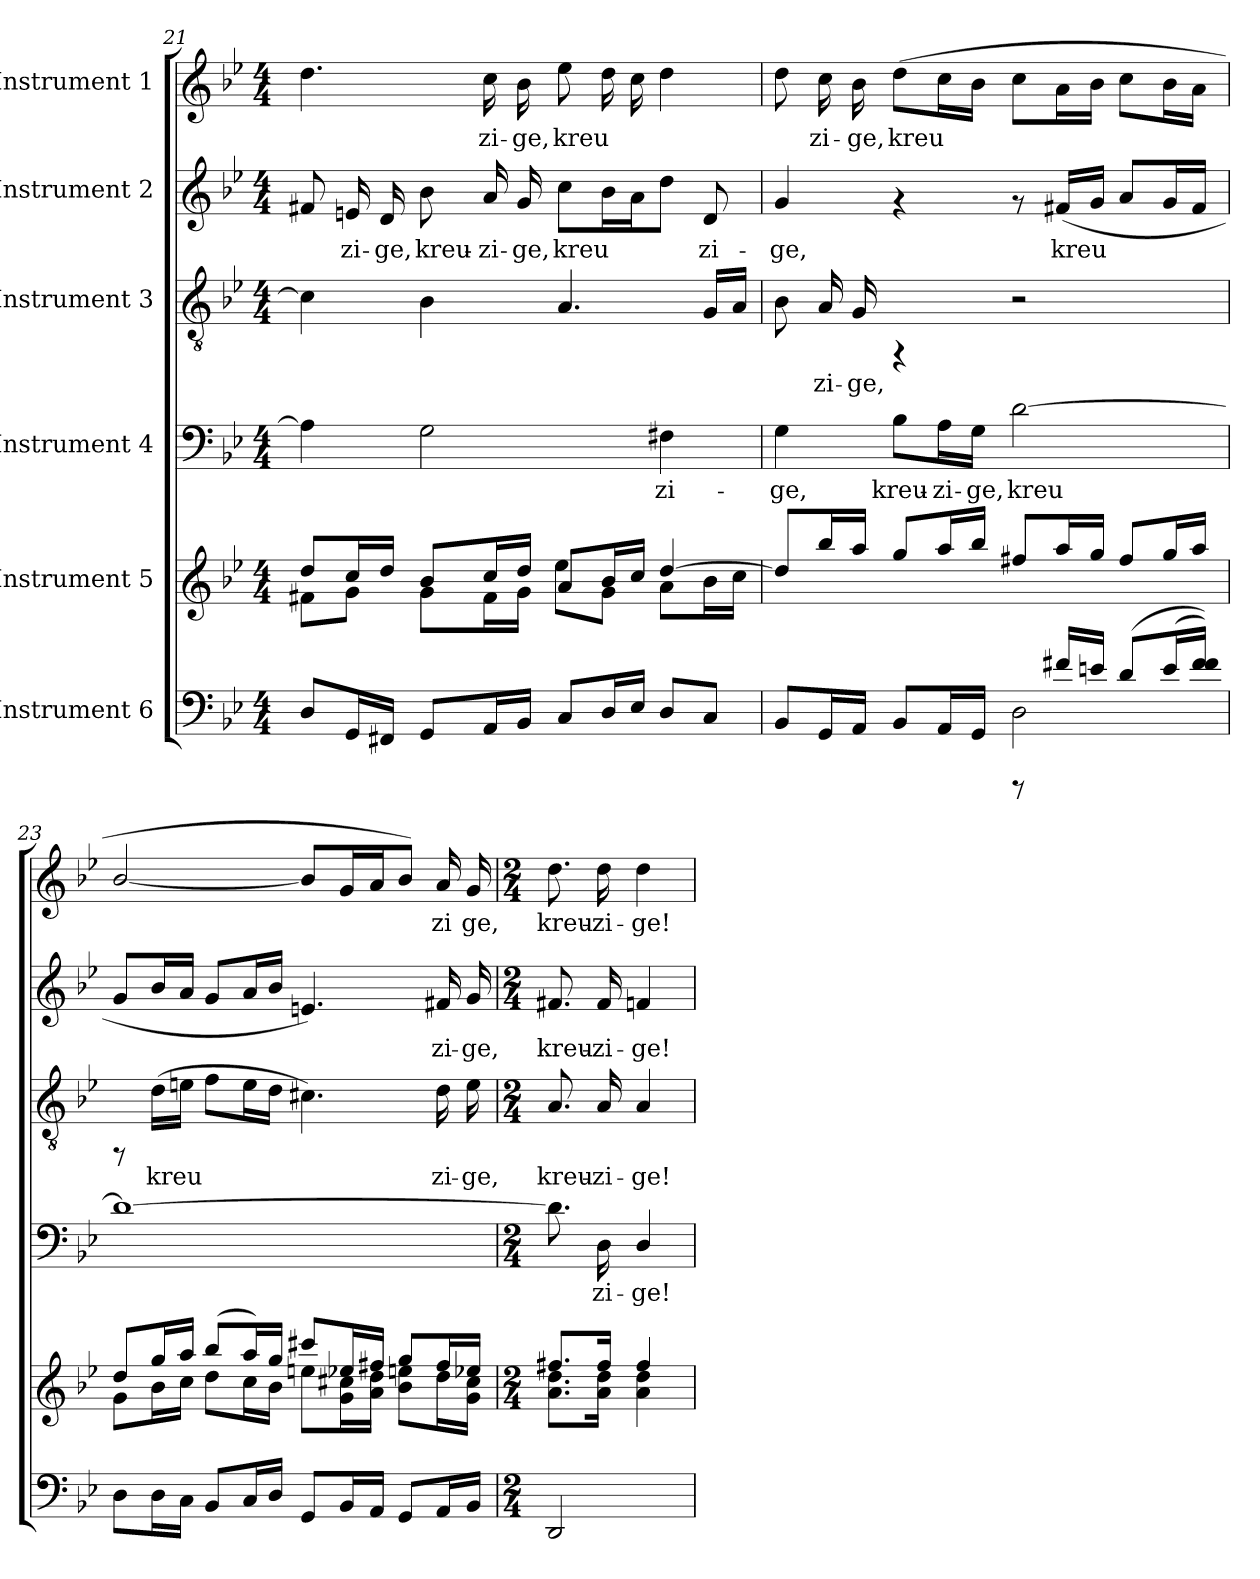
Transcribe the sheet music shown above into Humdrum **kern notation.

**kern	**kern	**kern	**text	**kern	**text	**kern	**text	**kern	**text
*part6	*part5	*part4	*part4	*part3	*part3	*part2	*part2	*part1	*part1
*staff6	*staff5	*staff4	*staff4	*staff3	*staff3	*staff2	*staff2	*staff1	*staff1
*I"Instrument 6	*I"Instrument 5	*I"Instrument 4	*	*I"Instrument 3	*	*I"Instrument 2	*	*I"Instrument 1	*
*clefF4	*clefG2	*clefF4	*	*clefGv2	*	*clefG2	*	*clefG2	*
*k[b-e-]	*k[b-e-]	*k[b-e-]	*	*k[b-e-]	*	*k[b-e-]	*	*k[b-e-]	*
*B-:	*B-:	*B-:	*	*B-:	*	*B-:	*	*B-:	*
*M4/4	*M4/4	*M4/4	*	*M4/4	*	*M4/4	*	*M4/4	*
=21	=21	=21	=21	=21	=21	=21	=21	=21	=21
*	*^	*	*	*	*	*	*	*	*
!	!	!	!	!LO:LY:b:cj	!	!LO:LY:b:cj	!	!LO:LY:b:cj	!	!LO:LY:b:cj
8D/L	8dd/L	8f#X\L	4A\]	--	4c\]	--	8f#X/	--	4.dd\	--
!	!	!	!	!	!	!	!	!LO:LY:b:cj	!	!
16GG/	16cc/	8g\J	.	.	.	.	16en/	-zi-	.	.
!	!	!	!	!	!	!	!	!LO:LY:b:cj	!	!
16FF#X/J	16dd/J	.	.	.	.	.	16d/	-ge,	.	.
!	!	!	!	!LO:LY:b:cj	!	!LO:LY:b:cj	!	!LO:LY:b:cj	!	!
8GG/L	8b-/L	8g\L	2G\	--	4B-\	--	8b-\	kreu-	.	.
!	!	!	!	!	!	!	!	!LO:LY:b:cj	!	!LO:LY:b:cj
16AA/	16cc/	16f#\	.	.	.	.	16a/	-zi-	16cc\	-zi-
!	!	!	!	!	!	!	!	!LO:LY:b:cj	!	!LO:LY:b:cj
16BB-/J	16dd/J	16g\J	.	.	.	.	16g/	-ge,	16b-\	-ge,
!	!	!	!	!	!	!LO:LY:b:cj	!	!LO:LY:b:cj	!	!LO:LY:b:cj
8C/L	8a/L	8ee-\L	.	.	4.A/	--	8cc\L	kreu-	8ee-\	kreu-
!	!	!	!	!	!	!	!	!LO:LY:b:cj	!	!LO:LY:b:cj
16D/	16b-/	8g\J	.	.	.	.	16b-\	--	16dd\	--
!	!	!	!	!	!	!	!	!LO:LY:b:cj	!	!LO:LY:b:cj
16E-/J	16cc/J	.	.	.	.	.	16a\	--	16cc\	--
!	!	!	!	!LO:LY:b:cj	!	!	!	!LO:LY:b:cj	!	!LO:LY:b:cj
8D/L	[>4dd/	8a\L	4F#X\	-zi-	.	.	8dd\J	--	4dd\	--
!	!	!	!	!	!	!LO:LY:b:cj	!	!LO:LY:b:cj	!	!
8C/J	.	16b-\	.	.	16G/L	--	8d/	-zi-	.	.
!	!	!	!	!	!	!LO:LY:b:cj	!	!	!	!
.	.	16cc\J	.	.	16A/J	--	.	.	.	.
!!LO:PB:g=z
=22	=22	=22	=22	=22	=22	=22	=22	=22	=22	=22
*^	*	*	*	*	*	*	*	*	*	*
!	!	!	!	!	!LO:LY:b:cj	!	!LO:LY:b:cj	!	!LO:LY:b:cj	!	!LO:LY:b:cj
*	*	*v	*v	*	*	*	*	*	*	*	*
8BB-/L	2ryy	8dd/L]	4G\	-ge,	8B-\	--	4g/	-ge,	8dd\	--
!	!	!	!	!	!	!LO:LY:b:cj	!	!	!	!LO:LY:b:cj
16GG/	.	16bb-/	.	.	16A/	-zi-	.	.	16cc\	-zi-
!	!	!	!	!	!	!LO:LY:b:cj	!	!	!	!LO:LY:b:cj
16AA/J	.	16aa/J	.	.	16G/	-ge,	.	.	16b-\	-ge,
!	!	!	!	!LO:LY:b:cj	!	!	!	!	!	!LO:LY:b:cj
8BB-/L	.	8gg/L	8B-\L	kreu-	4rFF	.	4rf	.	(>8dd\L	kreu-
!	!	!	!	!LO:LY:b:cj	!	!	!	!	!	!LO:LY:b:cj
16AA/	.	16aa/	16A\	-zi-	.	.	.	.	16cc\	--
!	!	!	!	!LO:LY:b:cj	!	!	!	!	!	!LO:LY:b:cj
16GG/J	.	16bb-/J	16G\J	-ge,	.	.	.	.	16b-\J	--
!	!	!	!	!LO:LY:b:cj	!	!	!	!	!	!LO:LY:b:cj
8rCCC	2D\	8ff#X/L	[>2d\	kreu-	2r	.	8rf	.	8cc\L	--
!	!	!	!	!	!	!	!	!LO:LY:b:cj	!	!LO:LY:b:cj
16f#X/L	.	16aa/	.	.	.	.	(<16f#X/L	kreu-	16a\	--
!	!	!	!	!	!	!	!	!LO:LY:b:cj	!	!LO:LY:b:cj
16en/J	.	16gg/J	.	.	.	.	16g/J	--	16b-\J	--
!	!	!	!	!	!	!	!	!LO:LY:b:cj	!	!LO:LY:b:cj
(<8d/L	.	8ff#/L	.	.	.	.	8a/L	--	8cc\L	--
!	!	!	!	!	!	!	!	!LO:LY:b:cj	!	!LO:LY:b:cj
(>16e/	.	16gg/	.	.	.	.	16g/	--	16b-\	--
!	!	!	!	!	!	!	!	!LO:LY:b:cj	!	!LO:LY:b:cj
16f#/ 16f#/J))	.	16aa/J	.	.	.	.	16f#/J	--	16a\J	--
*v	*v	*	*	*	*	*	*	*	*	*
=23	=23	=23	=23	=23	=23	=23	=23	=23	=23
*	*^	*	*	*	*	*	*	*	*
!	!	!	!	!LO:LY:b:cj	!	!	!	!LO:LY:b:cj	!	!LO:LY:b:cj
8D\L	8dd/L	8g\L	1d_>	--	8rFF	.	8g/L	--	[<2b-/	--
!	!	!	!	!	!	!LO:LY:b:cj	!	!LO:LY:b:cj	!	!
16D\	16gg/	16b-\	.	.	(>16d\L	kreu-	16b-/	--	.	.
!	!	!	!	!	!	!LO:LY:b:cj	!	!LO:LY:b:cj	!	!
16C\J	16aa/J	16cc\J	.	.	16en\J	--	16a/J	--	.	.
!	!	!	!	!	!	!LO:LY:b:cj	!	!LO:LY:b:cj	!	!
8BB-/L	(<8bb-/L	8dd\L	.	.	8f\L	--	8g/L	--	.	.
!	!	!	!	!	!	!LO:LY:b:cj	!	!LO:LY:b:cj	!	!
16C/	16aa/)	16cc\	.	.	16e\	--	16a/	--	.	.
!	!	!	!	!	!	!LO:LY:b:cj	!	!LO:LY:b:cj	!	!
16D/J	16gg/J	16b-\J	.	.	16d\J	--	16b-/J	--	.	.
!	!	!	!	!	!	!LO:LY:b:cj	!	!LO:LY:b:cj	!	!LO:LY:b:cj
8GG/L	8ccc#X/L	8een\L	.	.	4.c#X\)	--	4.en/)	--	8b-/L]	--
!	!	!	!	!	!	!	!	!	!	!LO:LY:b:cj
16BB-/	16ee-X/	16cc#X\ 16g\	.	.	.	.	.	.	16g/	--
!	!	!	!	!	!	!	!	!	!	!LO:LY:b:cj
16AA/J	16ff#X/J	16dd\ 16a\J	.	.	.	.	.	.	16a/	--
!	!	!	!	!	!	!	!	!	!	!LO:LY:b:cj
8GG/L	8gg/L	8een\ 8b-\L	.	.	.	.	.	.	8b-/J)	--
!	!	!	!	!	!	!LO:LY:b:cj	!	!LO:LY:b:cj	!	!LO:LY:b:cj
16AA/	16ff#/	16dd\	.	.	16d\	-zi-	16f#X/	-zi-	16a/	-zi
!	!	!	!	!	!	!LO:LY:b:cj	!	!LO:LY:b:cj	!	!LO:LY:b:cj
16BB-/J	16ee-X/J	16cc#\ 16g\J	.	.	16e\	-ge,	16g/	-ge,	16g/	ge,
=24	=24	=24	=24	=24	=24	=24	=24	=24	=24	=24
*M2/4	*M2/4	*	*M2/4	*	*M2/4	*	*M2/4	*	*M2/4	*
!	!	!	!	!LO:LY:b:cj	!	!LO:LY:b:cj	!	!LO:LY:b:cj	!	!LO:LY:b:cj
2DD/	8.ff#X/L	8.dd\ 8.a\L	8.d\]	--	8.A/	kreu-	8.f#X/	kreu-	8.dd\	kreu-
!	!	!	!	!LO:LY:b:cj	!	!LO:LY:b:cj	!	!LO:LY:b:cj	!	!LO:LY:b:cj
.	16ff#/J	16dd\ 16a\J	16D\	-zi-	16A/	-zi-	16f#/	-zi-	16dd\	-zi-
!	!	!	!	!LO:LY:b:cj	!	!LO:LY:b:cj	!	!LO:LY:b:cj	!	!LO:LY:b:cj
.	4ff#/	4dd\ 4a\	4D/	-ge!	4A/	-ge!	4fn/	-ge!	4dd\	-ge!
*	*v	*v	*	*	*	*	*	*	*	*
=	=	=	=	=	=	=	=	=	=
*-	*-	*-	*-	*-	*-	*-	*-	*-	*-
